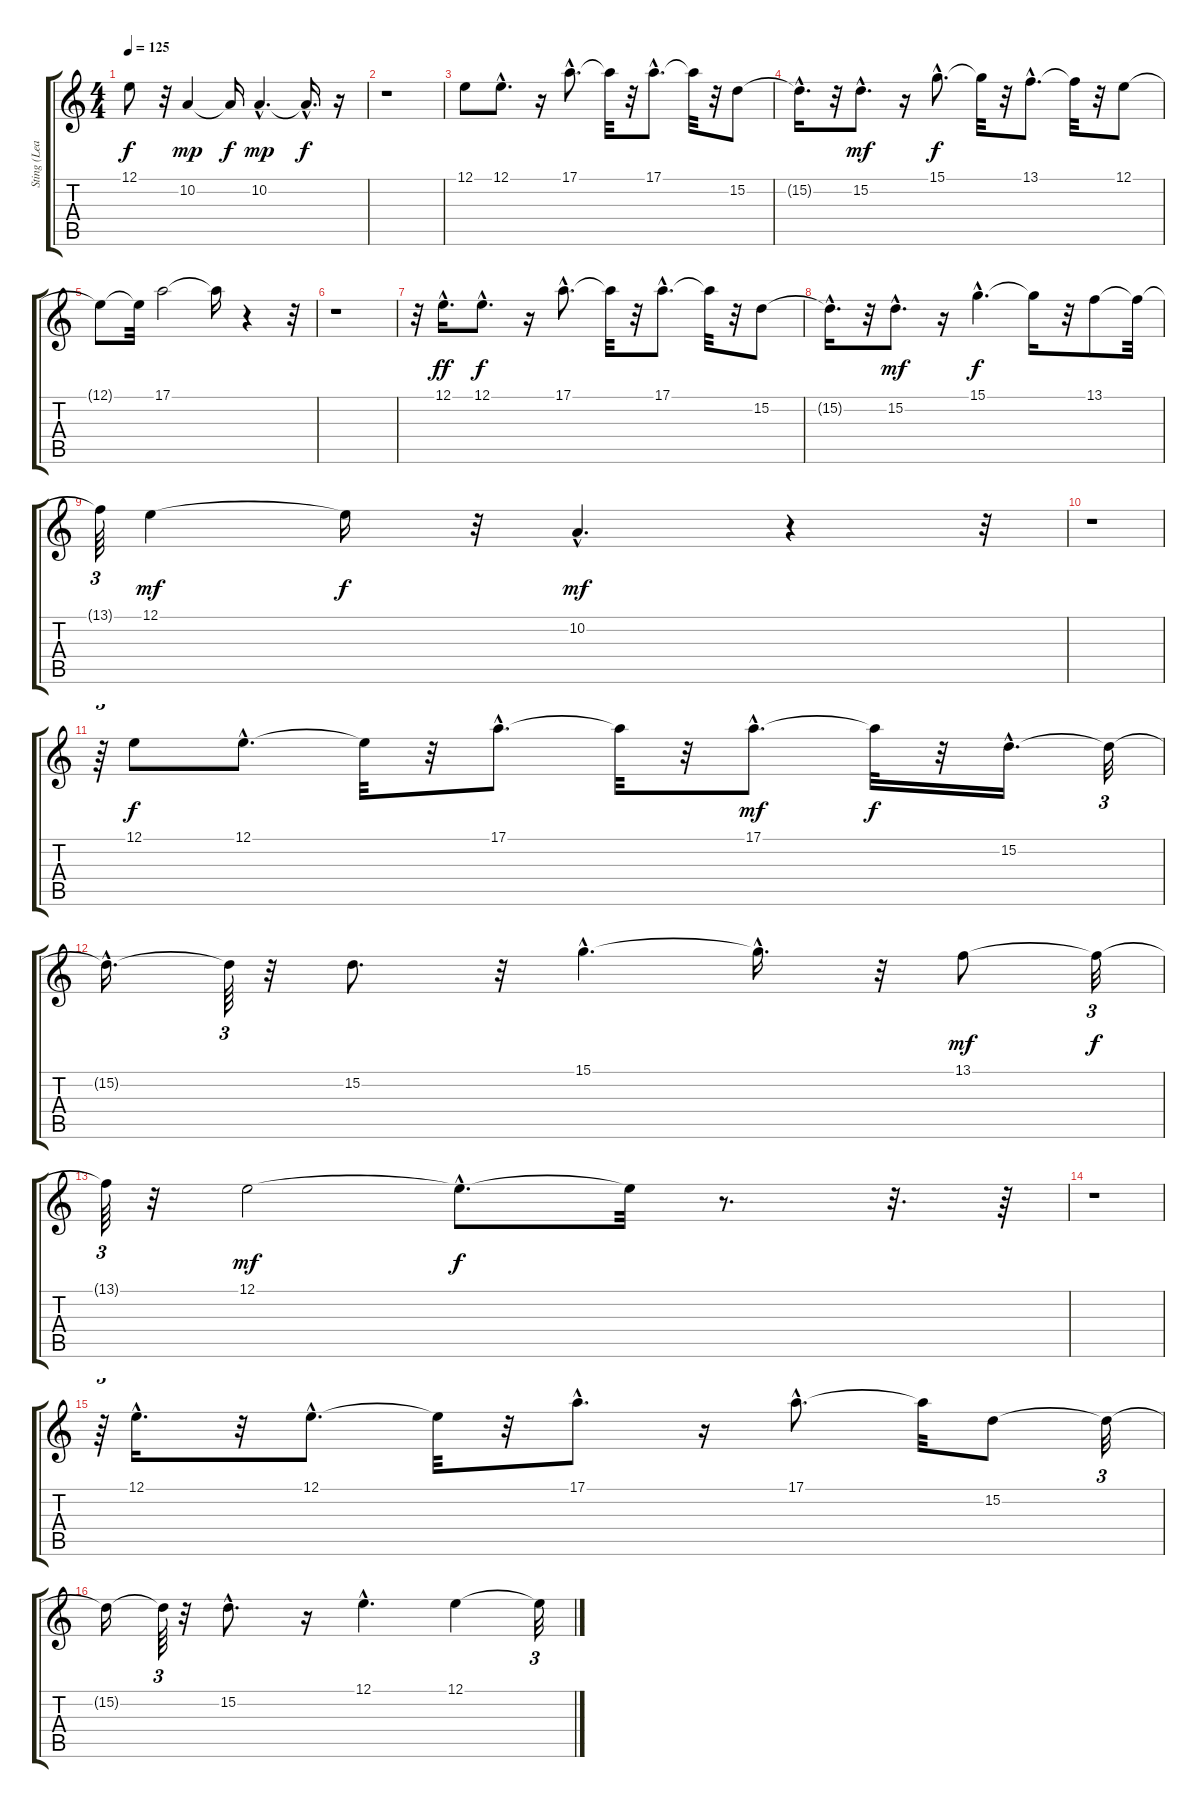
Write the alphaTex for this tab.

\track ("Sting (Lead Vocal)" "Sting (Lea") {instrument panflute}
\staff {score tabs}
\tuning (E4 B3 G3 D3 A2 E2) {hide}
\ts (4 4)
\tempo 125
\clef g2
\ks c
12.1{t}.8{dy f} r.32 10.2.4{dy mp} 10.2{t}.16{dy f} 10.2{hac}.4{d dy mp} 10.2{hac t}.16{d dy f} r.16 |
r.1 |
12.1.8 12.1{hac}.8{d} r.16 17.1{hac}.8{d} 17.1{t}.32 r.32 17.1{hac}.8{d} 17.1{t}.32 r.32 15.2.8 |
15.2{hac t}.16{d} r.32 15.2{hac}.8{d dy mf} r.16 15.1{hac}.8{d dy f} 15.1{t}.32 r.32 13.1{hac}.8{d} 13.1{t}.32 r.32 12.1.8 |
12.1{t}.8 12.1{t}.32 17.1.2 17.1{t}.16 r.4 r.32 |
r.1 |
r.32 12.1{hac}.16{d dy ff} 12.1{hac}.8{d dy f} r.16 17.1{hac}.8{d} 17.1{t}.32 r.32 17.1{hac}.8{d} 17.1{t}.32 r.32 15.2.8 |
15.2{hac t}.16{d} r.32 15.2{hac}.8{d dy mf} r.16 15.1{hac}.4{d dy f} 15.1{t}.16 r.32 13.1.8 13.1{t}.32 |
13.1{t}.64{tu (3 2)} 12.1.4{dy mf} 12.1{t}.16{dy f} r.32 10.2{hac}.4{d dy mf} r.4 r.32{tu (3 2)} |
r.1 |
r.64{tu (3 2)} 12.1.8{dy f} 12.1{hac}.8{d} 12.1{t}.32 r.32 17.1{hac}.8{d} 17.1{t}.32 r.32 17.1{hac}.8{d dy mf} 17.1{t}.32{dy f} r.32 15.2{hac}.16{d} 15.2{t}.32{tu (3 2)} |
15.2{hac t}.16{d} 15.2{t}.64{tu (3 2)} r.32 15.2.8{d} r.32 15.1{hac}.4{d} 15.1{hac t}.16{d} r.32 13.1.8{dy mf} 13.1{t}.32{tu (3 2) dy f} |
13.1{t}.64{tu (3 2)} r.32 12.1.2{dy mf} 12.1{hac t}.8{d dy f} 12.1{t}.32 r.8{d} r.32{d} r.64 |
r.1 |
r.64{tu (3 2)} 12.1{hac}.16{d} r.32 12.1{hac}.8{d} 12.1{t}.32 r.32 17.1{hac}.8{d} r.16 17.1{hac}.8{d} 17.1{t}.32 15.2.8 15.2{t}.32{tu (3 2)} |
15.2{t}.16 15.2{t}.64{tu (3 2)} r.32 15.2{hac}.8{d} r.16 12.1{hac}.4{d} 12.1.4 12.1{t}.32{tu (3 2)}
